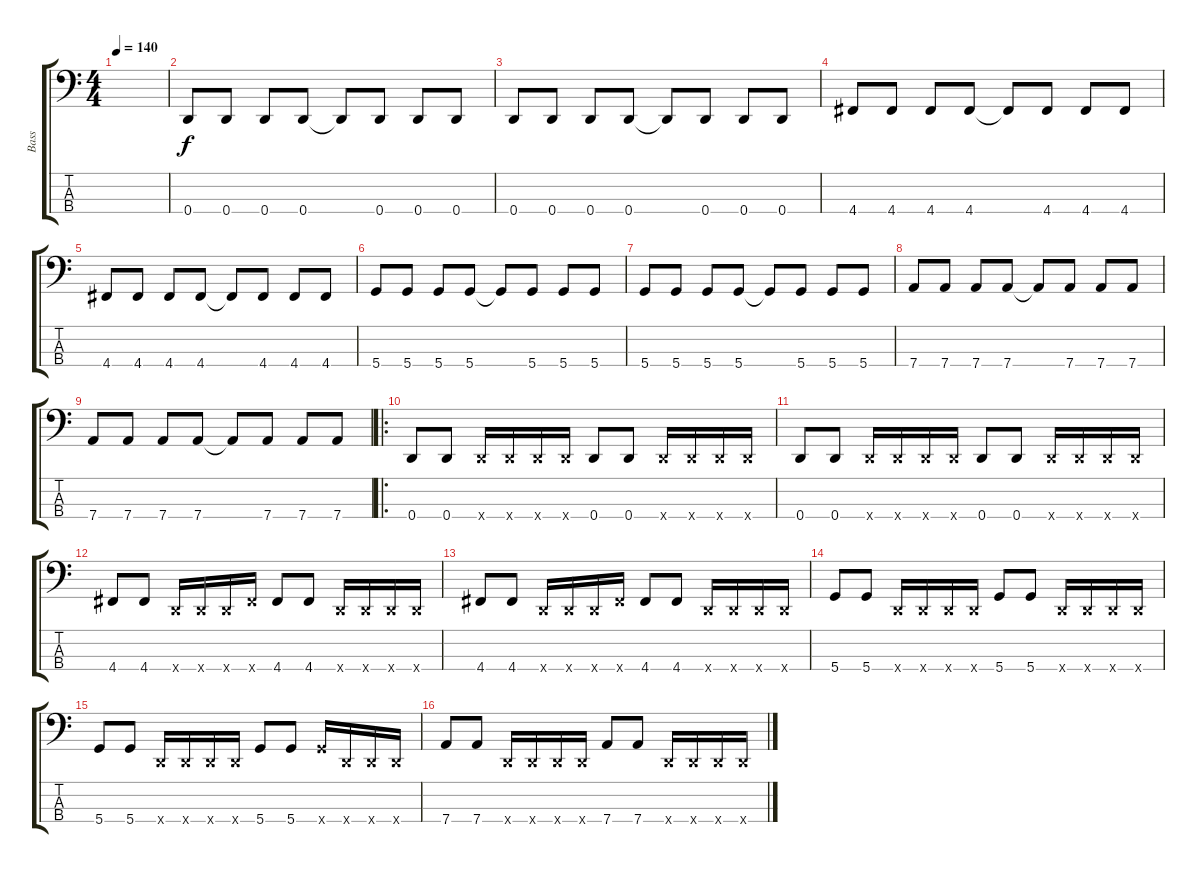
\track ("Bass" "Bass") {instrument electricbasspick}
\staff {score tabs}
\tuning (G2 D2 A1 D1) {hide}
\ts (4 4)
\tempo 140
\clef f4
\ks c
|
0.4.8 0.4.8 0.4.8 0.4.8 0.4{t}.8 0.4.8 0.4.8 0.4.8 |
0.4.8 0.4.8 0.4.8 0.4.8 0.4{t}.8 0.4.8 0.4.8 0.4.8 |
4.4.8 4.4.8 4.4.8 4.4.8 4.4{t}.8 4.4.8 4.4.8 4.4.8 |
4.4.8 4.4.8 4.4.8 4.4.8 4.4{t}.8 4.4.8 4.4.8 4.4.8 |
5.4.8 5.4.8 5.4.8 5.4.8 5.4{t}.8 5.4.8 5.4.8 5.4.8 |
5.4.8 5.4.8 5.4.8 5.4.8 5.4{t}.8 5.4.8 5.4.8 5.4.8 |
7.4.8 7.4.8 7.4.8 7.4.8 7.4{t}.8 7.4.8 7.4.8 7.4.8 |
7.4.8 7.4.8 7.4.8 7.4.8 7.4{t}.8 7.4.8 7.4.8 7.4.8 |
\ro
0.4.8 0.4.8 0.4{x}.16 0.4{x}.16 0.4{x}.16 0.4{x}.16 0.4.8 0.4.8 0.4{x}.16 0.4{x}.16 0.4{x}.16 0.4{x}.16 |
0.4.8 0.4.8 0.4{x}.16 0.4{x}.16 0.4{x}.16 0.4{x}.16 0.4.8 0.4.8 0.4{x}.16 0.4{x}.16 0.4{x}.16 0.4{x}.16 |
4.4.8 4.4.8 0.4{x}.16 0.4{x}.16 0.4{x}.16 4.4{x}.16 4.4.8 4.4.8 0.4{x}.16 0.4{x}.16 0.4{x}.16 0.4{x}.16 |
4.4.8 4.4.8 0.4{x}.16 0.4{x}.16 0.4{x}.16 4.4{x}.16 4.4.8 4.4.8 0.4{x}.16 0.4{x}.16 0.4{x}.16 0.4{x}.16 |
5.4.8 5.4.8 0.4{x}.16 0.4{x}.16 0.4{x}.16 0.4{x}.16 5.4.8 5.4.8 0.4{x}.16 0.4{x}.16 0.4{x}.16 0.4{x}.16 |
5.4.8 5.4.8 0.4{x}.16 0.4{x}.16 0.4{x}.16 0.4{x}.16 5.4.8 5.4.8 5.4{x}.16 0.4{x}.16 0.4{x}.16 0.4{x}.16 |
7.4.8 7.4.8 0.4{x}.16 0.4{x}.16 0.4{x}.16 0.4{x}.16 7.4.8 7.4.8 0.4{x}.16 0.4{x}.16 0.4{x}.16 0.4{x}.16
